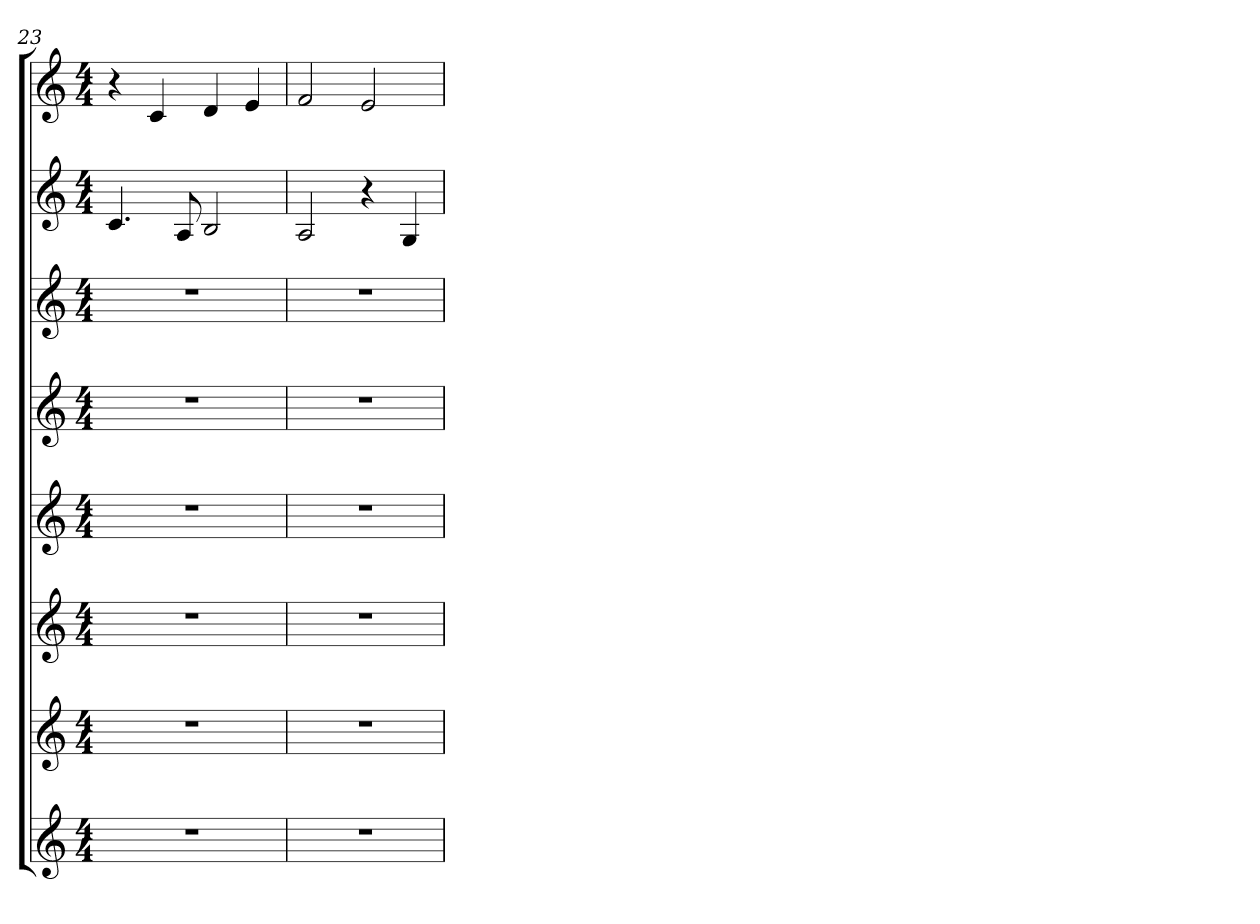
**kern	**kern	**kern	**kern	**kern	**kern	**kern	**kern
*part8	*part7	*part6	*part5	*part4	*part3	*part2	*part1
*staff8	*staff7	*staff6	*staff5	*staff4	*staff3	*staff2	*staff1
*clefG2	*clefG2	*clefG2	*clefG2	*clefG2	*clefG2	*clefG2	*clefG2
*k[]	*k[]	*k[]	*k[]	*k[]	*k[]	*k[]	*k[]
*M4/4	*M4/4	*M4/4	*M4/4	*M4/4	*M4/4	*M4/4	*M4/4
=23	=23	=23	=23	=23	=23	=23	=23
1r	1r	1r	1r	1r	1r	4.c/	4r
.	.	.	.	.	.	.	4c/
.	.	.	.	.	.	8A/	.
.	.	.	.	.	.	2B/	4d/
.	.	.	.	.	.	.	4e/
=24	=24	=24	=24	=24	=24	=24	=24
1r	1r	1r	1r	1r	1r	2A/	2f/
.	.	.	.	.	.	4r	2e/
.	.	.	.	.	.	4G/	.
=	=	=	=	=	=	=	=
*-	*-	*-	*-	*-	*-	*-	*-
